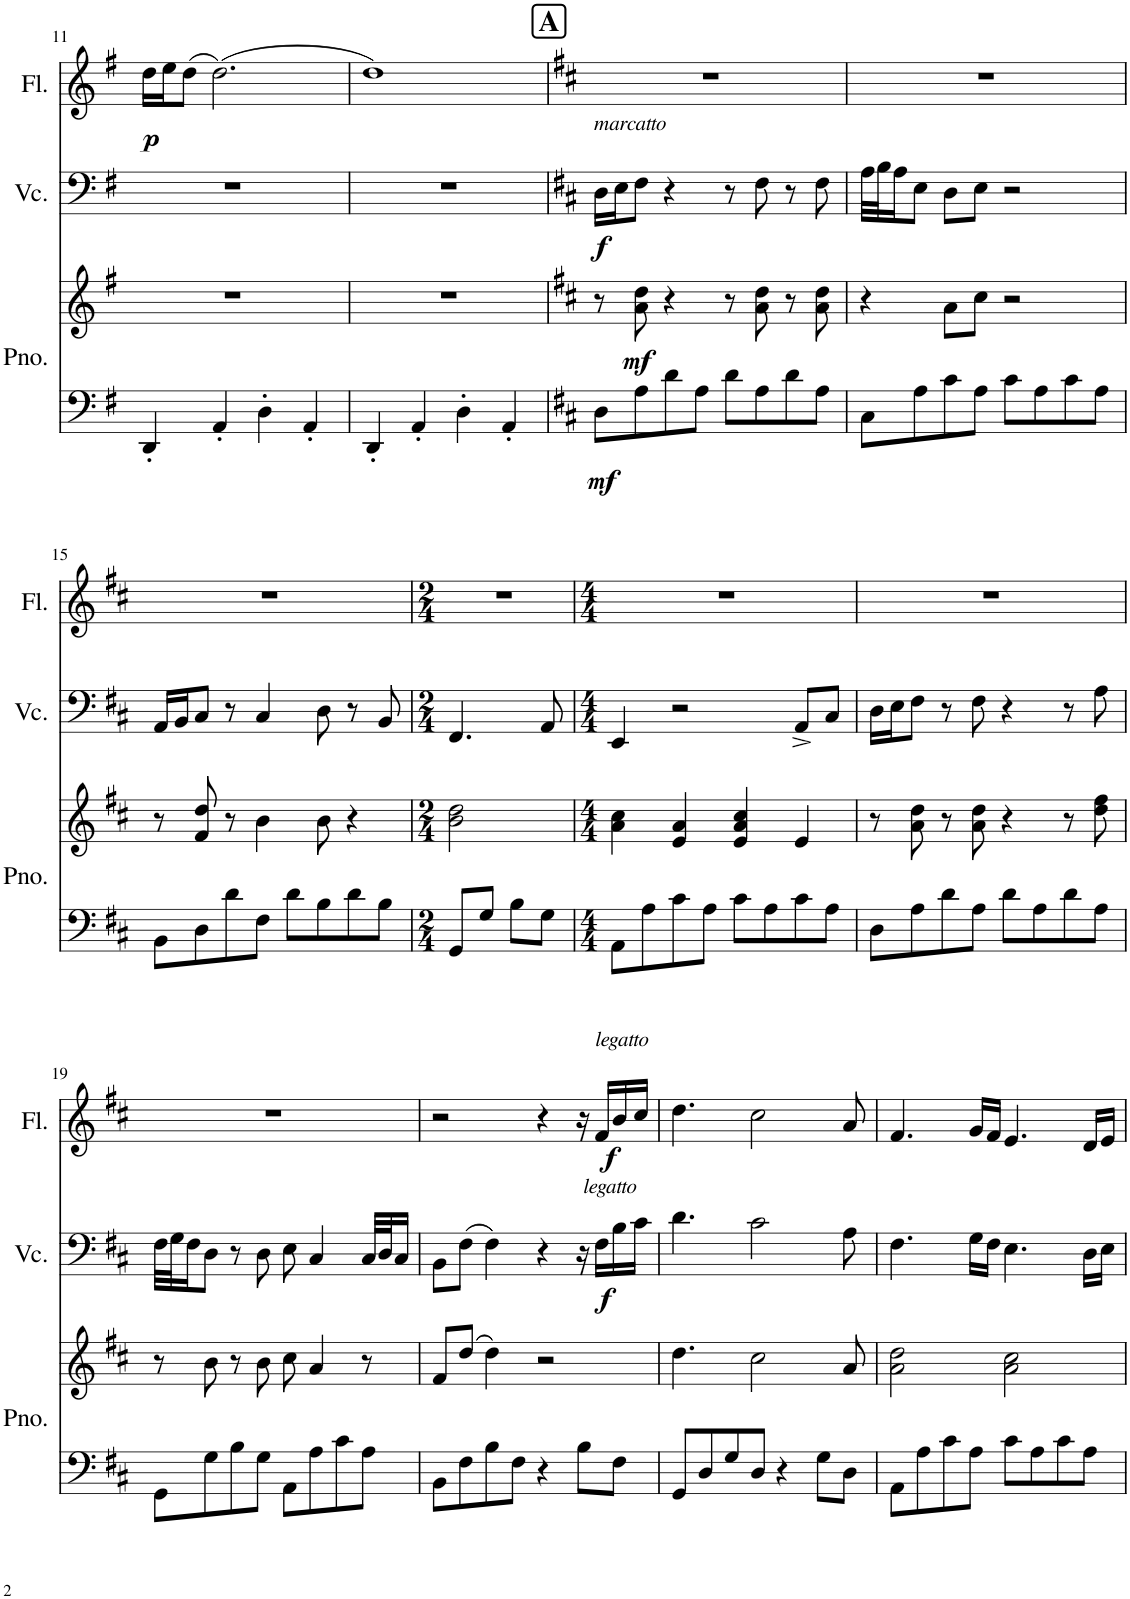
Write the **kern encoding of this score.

**kern	**kern	**dynam	**kern	**dynam	**kern	**dynam
*part3	*part3	*part3	*part2	*part2	*part1	*part1
*staff4	*staff3	*staff3/4	*staff2	*staff2	*staff1	*staff1
*I"Piano	*	*	*I"Violoncel	*	*I"Flauta	*
*I'Pno.	*	*	*I'Vc.	*	*I'Fl.	*
!!LO:PB:g=z
*clefF4	*clefG2	*	*clefF4	*	*clefG2	*
*k[f#]	*k[f#]	*	*k[f#]	*	*k[f#]	*
*M4/4	*M4/4	*	*M4/4	*	*M4/4	*
=11	=11	=11	=11	=11	=11	=11
!	!	!	!	!	!	!LO:DY:b
4DD'/	1r	.	1r	.	16dd\LL	p
.	.	.	.	.	16ee\J	.
.	.	.	.	.	(8dd\J	.
4AA'/	.	.	.	.	(2.dd\)	.
4D'\	.	.	.	.	.	.
4AA'/	.	.	.	.	.	.
=12	=12	=12	=12	=12	=12	=12
4DD'/	1r	.	1r	.	1dd)	.
4AA'/	.	.	.	.	.	.
4D'\	.	.	.	.	.	.
4AA'/	.	.	.	.	.	.
!!LO:REH:place=s1:a:B:cj:fs=14:t=A
=13	=13	=13	=13	=13	=13	=13
*k[f#c#]	*k[f#c#]	*	*k[f#c#]	*	*k[f#c#]	*
!	!	!	!LO:TX:a:i:t=marcatto	!	!	!
!	!	!LO:DY:b=2	!	!LO:DY:b	!	!
8D\L	8r	mf	16D\LL	f	1r	.
.	.	.	16E\J	.	.	.
!	!	!LO:DY:b	!	!	!	!
8A\	8a\ 8dd\	mf	8F#\J	.	.	.
8d\	4r	.	4r	.	.	.
8A\J	.	.	.	.	.	.
8d\L	8r	.	8r	.	.	.
8A\	8a\ 8dd\	.	8F#\	.	.	.
8d\	8r	.	8r	.	.	.
8A\J	8a\ 8dd\	.	8F#\	.	.	.
=14	=14	=14	=14	=14	=14	=14
8C#\L	4r	.	32A\LLL	.	1r	.
.	.	.	32B\J	.	.	.
.	.	.	16A\J	.	.	.
8A\	.	.	8E\J	.	.	.
8c#\	8a\L	.	8D\L	.	.	.
8A\J	8cc#\J	.	8E\J	.	.	.
8c#\L	2r	.	2r	.	.	.
8A\	.	.	.	.	.	.
8c#\	.	.	.	.	.	.
8A\J	.	.	.	.	.	.
!!LO:LB:g=z
=15	=15	=15	=15	=15	=15	=15
8BB\L	8r	.	16AA/LL	.	1r	.
.	.	.	16BB/J	.	.	.
8D\	8f#/ 8dd/	.	8C#/J	.	.	.
8d\	8r	.	8r	.	.	.
8F#\J	4b\	.	4C#/	.	.	.
8d\L	.	.	.	.	.	.
8B\	8b\	.	8D\	.	.	.
8d\	4r	.	8r	.	.	.
8B\J	.	.	8BB/	.	.	.
=16	=16	=16	=16	=16	=16	=16
*M2/4	*M2/4	*	*M2/4	*	*M2/4	*
8GG/L	2b\ 2dd\	.	4.FF#/	.	2r	.
8G/J	.	.	.	.	.	.
8B\L	.	.	.	.	.	.
8G\J	.	.	8AA/	.	.	.
=17	=17	=17	=17	=17	=17	=17
*M4/4	*M4/4	*	*M4/4	*	*M4/4	*
8AA\L	4a\ 4cc#\	.	4EE/	.	1r	.
8A\	.	.	.	.	.	.
8c#\	4e/ 4a/	.	2r	.	.	.
8A\J	.	.	.	.	.	.
8c#\L	4e/ 4a/ 4cc#/	.	.	.	.	.
8A\	.	.	.	.	.	.
8c#\	4e/	.	8AA^/L	.	.	.
8A\J	.	.	8C#/J	.	.	.
=18	=18	=18	=18	=18	=18	=18
8D\L	8r	.	16D\LL	.	1r	.
.	.	.	16E\J	.	.	.
8A\	8a\ 8dd\	.	8F#\J	.	.	.
8d\	8r	.	8r	.	.	.
8A\J	8a\ 8dd\	.	8F#\	.	.	.
8d\L	4r	.	4r	.	.	.
8A\	.	.	.	.	.	.
8d\	8r	.	8r	.	.	.
8A\J	8dd\ 8ff#\	.	8A\	.	.	.
!!LO:LB:g=z
=19	=19	=19	=19	=19	=19	=19
8GG\L	8r	.	32F#\LLL	.	1r	.
.	.	.	32G\J	.	.	.
.	.	.	16F#\J	.	.	.
8G\	8b\	.	8D\J	.	.	.
8B\	8r	.	8r	.	.	.
8G\J	8b\	.	8D\	.	.	.
8AA\L	8cc#\	.	8E\	.	.	.
8A\	4a/	.	4C#/	.	.	.
8c#\	.	.	.	.	.	.
8A\J	8r	.	32C#/LLL	.	.	.
.	.	.	32D/J	.	.	.
.	.	.	16C#/JJ	.	.	.
=20	=20	=20	=20	=20	=20	=20
8BB\L	8f#/L	.	8BB\L	.	2r	.
8F#\	(8dd/J	.	(8F#\J	.	.	.
8B\	4dd\)	.	4F#\)	.	.	.
8F#\J	.	.	.	.	.	.
4r	2r	.	4r	.	4r	.
8B\L	.	.	16r	.	16r	.
!	!	!	!	!	!LO:TX:a:i:t=legatto	!
!	!	!	!LO:TX:a:i:t=legatto	!	!	!
!	!	!	!	!LO:DY:b	!	!LO:DY:b
.	.	.	16F#\LL	f	16f#/LL	f
8F#\J	.	.	16B\	.	16b/	.
.	.	.	16c#\JJ	.	16cc#/JJ	.
=21	=21	=21	=21	=21	=21	=21
8GG/L	4.dd\	.	4.d\	.	4.dd\	.
8D/	.	.	.	.	.	.
8G/	.	.	.	.	.	.
8D/J	2cc#\	.	2c#\	.	2cc#\	.
4r	.	.	.	.	.	.
8G\L	.	.	.	.	.	.
8D\J	8a/	.	8A\	.	8a/	.
=22	=22	=22	=22	=22	=22	=22
8AA\L	2a\ 2dd\	.	4.F#\	.	4.f#/	.
8A\	.	.	.	.	.	.
8c#\	.	.	.	.	.	.
8A\J	.	.	16G\LL	.	16g/LL	.
.	.	.	16F#\JJ	.	16f#/JJ	.
8c#\L	2a\ 2cc#\	.	4.E\	.	4.e/	.
8A\	.	.	.	.	.	.
8c#\	.	.	.	.	.	.
8A\J	.	.	16D\LL	.	16d/LL	.
.	.	.	16E\JJ	.	16e/JJ	.
=	=	=	=	=	=	=
*-	*-	*-	*-	*-	*-	*-
